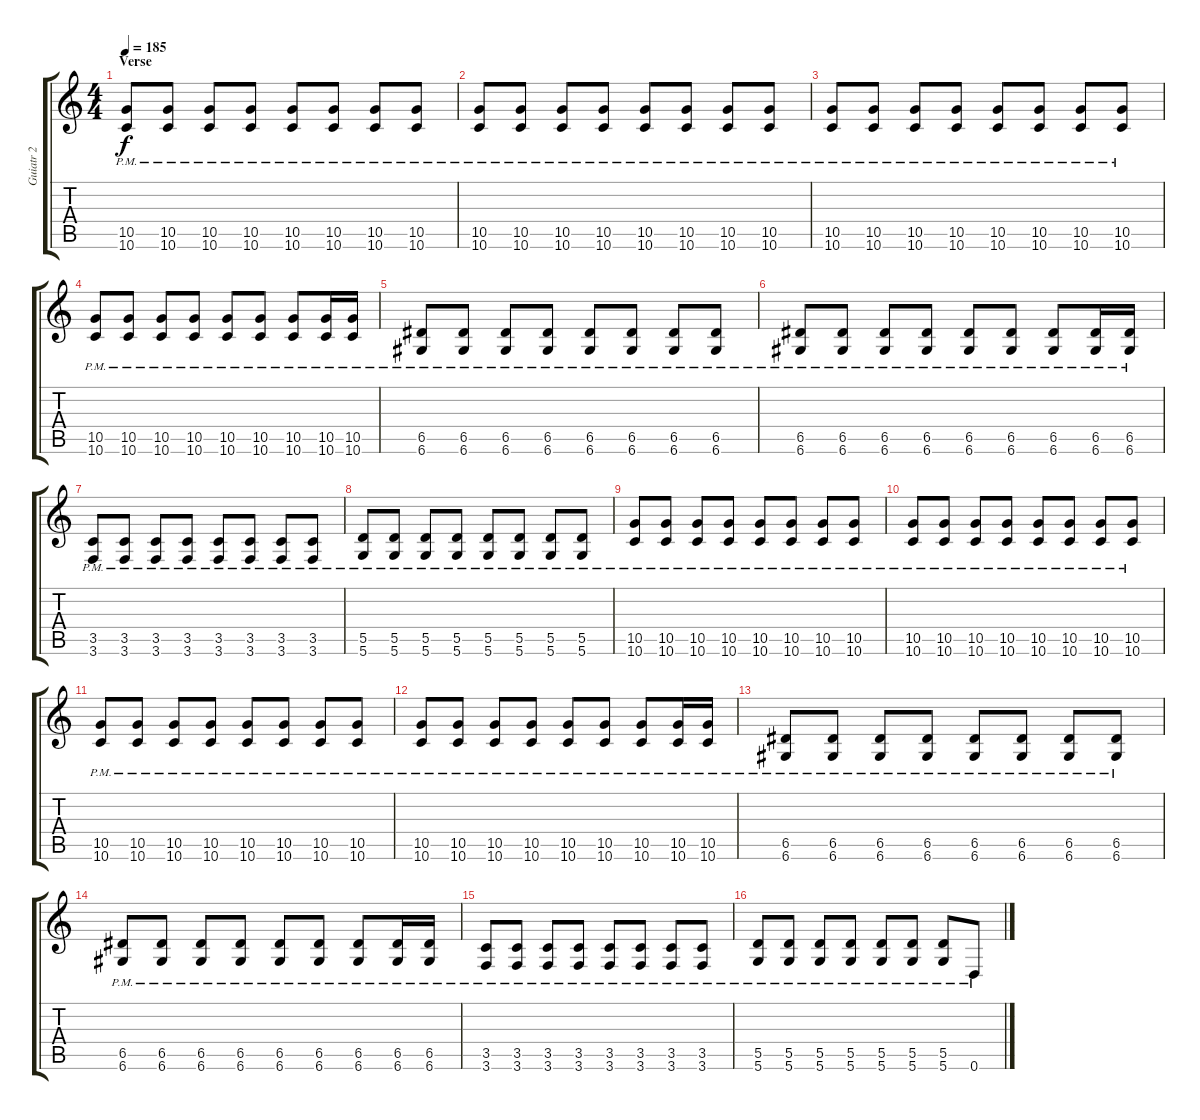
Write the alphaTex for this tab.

\track ("Guiatr 2" "Guiatr 2") {instrument distortionguitar}
\staff {score tabs}
\tuning (E4 B3 G3 D3 A2 D2) {hide}
\ts (4 4)
\section ("" "Verse")
\tempo 185
\clef g2
\ks c
(10.5{pm} 10.6{pm}).8{dy f} (10.5{pm} 10.6{pm}).8 (10.5{pm} 10.6{pm}).8 (10.5{pm} 10.6{pm}).8 (10.5{pm} 10.6{pm}).8 (10.5{pm} 10.6{pm}).8 (10.5{pm} 10.6{pm}).8 (10.5{pm} 10.6{pm}).8 |
(10.5{pm} 10.6{pm}).8 (10.5{pm} 10.6{pm}).8 (10.5{pm} 10.6{pm}).8 (10.5{pm} 10.6{pm}).8 (10.5{pm} 10.6{pm}).8 (10.5{pm} 10.6{pm}).8 (10.5{pm} 10.6{pm}).8 (10.5{pm} 10.6{pm}).8 |
(10.5{pm} 10.6{pm}).8 (10.5{pm} 10.6{pm}).8 (10.5{pm} 10.6{pm}).8 (10.5{pm} 10.6{pm}).8 (10.5{pm} 10.6{pm}).8 (10.5{pm} 10.6{pm}).8 (10.5{pm} 10.6{pm}).8 (10.5{pm} 10.6{pm}).8 |
(10.5{pm} 10.6{pm}).8 (10.5{pm} 10.6{pm}).8 (10.5{pm} 10.6{pm}).8 (10.5{pm} 10.6{pm}).8 (10.5{pm} 10.6{pm}).8 (10.5{pm} 10.6{pm}).8 (10.5{pm} 10.6{pm}).8 (10.5{pm} 10.6{pm}).16 (10.5{pm} 10.6{pm}).16 |
(6.5{pm} 6.6{pm}).8 (6.5{pm} 6.6{pm}).8 (6.5{pm} 6.6{pm}).8 (6.5{pm} 6.6{pm}).8 (6.5{pm} 6.6{pm}).8 (6.5{pm} 6.6{pm}).8 (6.5{pm} 6.6{pm}).8 (6.5{pm} 6.6{pm}).8 |
(6.5{pm} 6.6{pm}).8 (6.5{pm} 6.6{pm}).8 (6.5{pm} 6.6{pm}).8 (6.5{pm} 6.6{pm}).8 (6.5{pm} 6.6{pm}).8 (6.5{pm} 6.6{pm}).8 (6.5{pm} 6.6{pm}).8 (6.5{pm} 6.6{pm}).16 (6.5{pm} 6.6{pm}).16 |
(3.5{pm} 3.6{pm}).8 (3.5{pm} 3.6{pm}).8 (3.5{pm} 3.6{pm}).8 (3.5{pm} 3.6{pm}).8 (3.5{pm} 3.6{pm}).8 (3.5{pm} 3.6{pm}).8 (3.5{pm} 3.6{pm}).8 (3.5{pm} 3.6{pm}).8 |
(5.5{pm} 5.6{pm}).8 (5.5{pm} 5.6{pm}).8 (5.5{pm} 5.6{pm}).8 (5.5{pm} 5.6{pm}).8 (5.5{pm} 5.6{pm}).8 (5.5{pm} 5.6{pm}).8 (5.5{pm} 5.6{pm}).8 (5.5{pm} 5.6{pm}).8 |
(10.5{pm} 10.6{pm}).8 (10.5{pm} 10.6{pm}).8 (10.5{pm} 10.6{pm}).8 (10.5{pm} 10.6{pm}).8 (10.5{pm} 10.6{pm}).8 (10.5{pm} 10.6{pm}).8 (10.5{pm} 10.6{pm}).8 (10.5{pm} 10.6{pm}).8 |
(10.5{pm} 10.6{pm}).8 (10.5{pm} 10.6{pm}).8 (10.5{pm} 10.6{pm}).8 (10.5{pm} 10.6{pm}).8 (10.5{pm} 10.6{pm}).8 (10.5{pm} 10.6{pm}).8 (10.5{pm} 10.6{pm}).8 (10.5{pm} 10.6{pm}).8 |
(10.5{pm} 10.6{pm}).8 (10.5{pm} 10.6{pm}).8 (10.5{pm} 10.6{pm}).8 (10.5{pm} 10.6{pm}).8 (10.5{pm} 10.6{pm}).8 (10.5{pm} 10.6{pm}).8 (10.5{pm} 10.6{pm}).8 (10.5{pm} 10.6{pm}).8 |
(10.5{pm} 10.6{pm}).8 (10.5{pm} 10.6{pm}).8 (10.5{pm} 10.6{pm}).8 (10.5{pm} 10.6{pm}).8 (10.5{pm} 10.6{pm}).8 (10.5{pm} 10.6{pm}).8 (10.5{pm} 10.6{pm}).8 (10.5{pm} 10.6{pm}).16 (10.5{pm} 10.6{pm}).16 |
(6.5{pm} 6.6{pm}).8 (6.5{pm} 6.6{pm}).8 (6.5{pm} 6.6{pm}).8 (6.5{pm} 6.6{pm}).8 (6.5{pm} 6.6{pm}).8 (6.5{pm} 6.6{pm}).8 (6.5{pm} 6.6{pm}).8 (6.5{pm} 6.6{pm}).8 |
(6.5{pm} 6.6{pm}).8 (6.5{pm} 6.6{pm}).8 (6.5{pm} 6.6{pm}).8 (6.5{pm} 6.6{pm}).8 (6.5{pm} 6.6{pm}).8 (6.5{pm} 6.6{pm}).8 (6.5{pm} 6.6{pm}).8 (6.5{pm} 6.6{pm}).16 (6.5{pm} 6.6{pm}).16 |
(3.5{pm} 3.6{pm}).8 (3.5{pm} 3.6{pm}).8 (3.5{pm} 3.6{pm}).8 (3.5{pm} 3.6{pm}).8 (3.5{pm} 3.6{pm}).8 (3.5{pm} 3.6{pm}).8 (3.5{pm} 3.6{pm}).8 (3.5{pm} 3.6{pm}).8 |
(5.5{pm} 5.6{pm}).8 (5.5{pm} 5.6{pm}).8 (5.5{pm} 5.6{pm}).8 (5.5{pm} 5.6{pm}).8 (5.5{pm} 5.6{pm}).8 (5.5{pm} 5.6{pm}).8 (5.5{pm} 5.6{pm}).8 0.6{pm}.8
